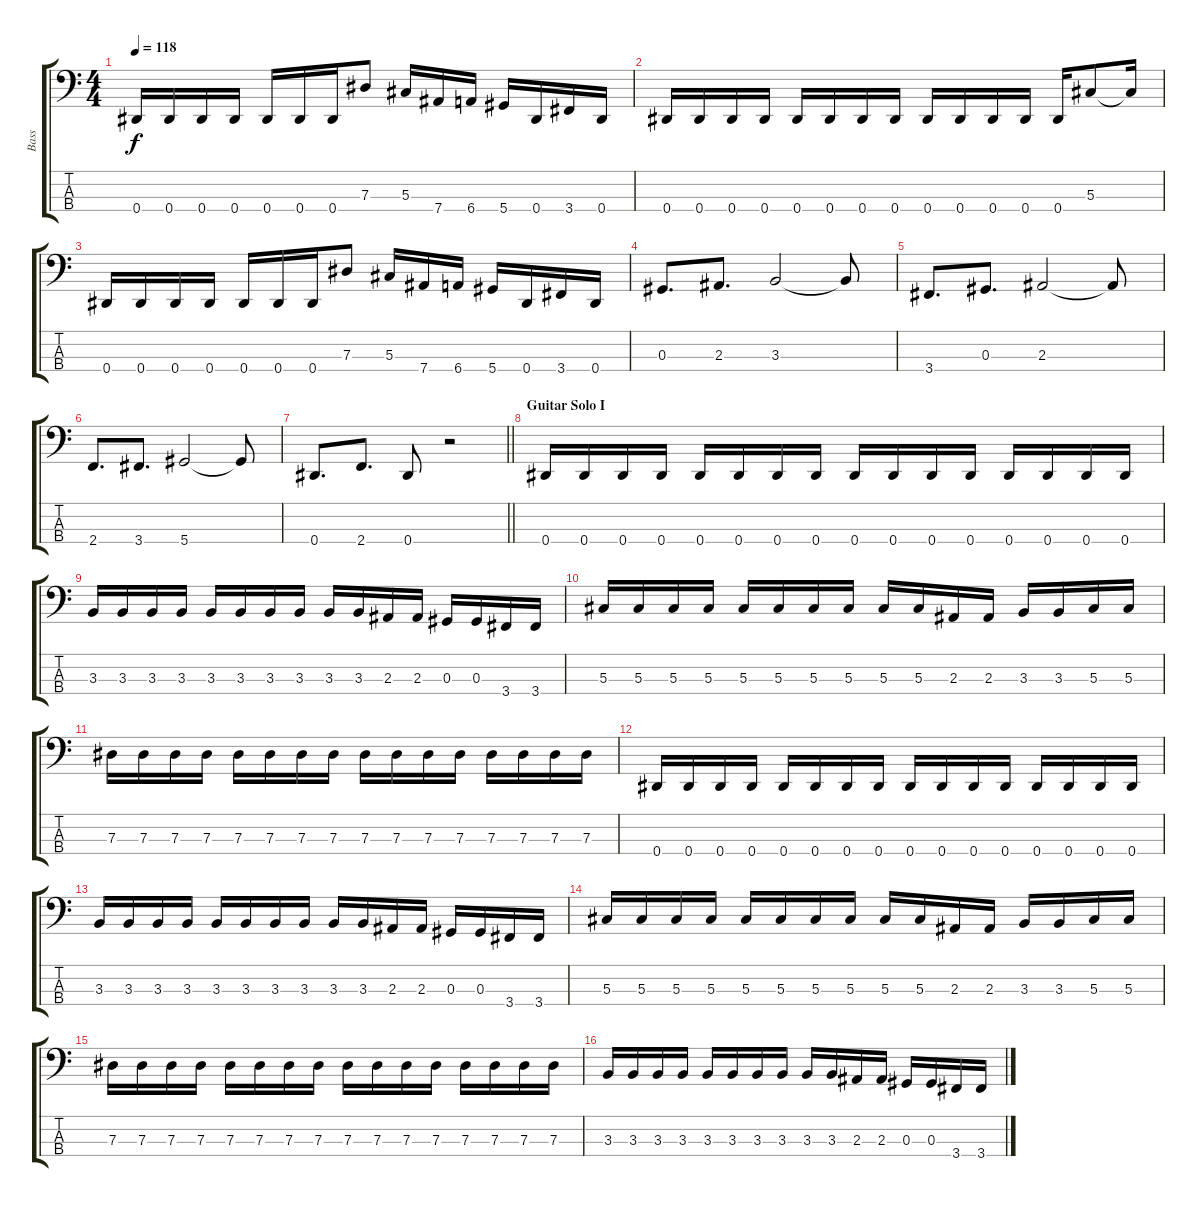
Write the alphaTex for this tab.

\track ("Bass" "Bass") {instrument electricbasspick}
\staff {score tabs}
\tuning (Gb2 Db2 Ab1 Eb1) {hide}
\ts (4 4)
\tempo 118
\clef f4
\ks c
0.4.16{dy f} 0.4.16 0.4.16 0.4.16 0.4.16 0.4.16 0.4.16 7.3.8 5.3.16 7.4.16 6.4.16 5.4.16 0.4.16 3.4.16 0.4.16 |
0.4.16 0.4.16 0.4.16 0.4.16 0.4.16 0.4.16 0.4.16 0.4.16 0.4.16 0.4.16 0.4.16 0.4.16 0.4.16 5.3.8 5.3{t}.16 |
0.4.16 0.4.16 0.4.16 0.4.16 0.4.16 0.4.16 0.4.16 7.3.8 5.3.16 7.4.16 6.4.16 5.4.16 0.4.16 3.4.16 0.4.16 |
0.3.8{d} 2.3.8{d} 3.3.2 3.3{t}.8 |
3.4.8{d} 0.3.8{d} 2.3.2 2.3{t}.8 |
2.4.8{d} 3.4.8{d} 5.4.2 5.4{t}.8 |
\barLineRight lightlight
0.4.8{d} 2.4.8{d} 0.4.8 r.2 |
\section ("" "Guitar Solo I")
0.4.16 0.4.16 0.4.16 0.4.16 0.4.16 0.4.16 0.4.16 0.4.16 0.4.16 0.4.16 0.4.16 0.4.16 0.4.16 0.4.16 0.4.16 0.4.16 |
3.3.16 3.3.16 3.3.16 3.3.16 3.3.16 3.3.16 3.3.16 3.3.16 3.3.16 3.3.16 2.3.16 2.3.16 0.3.16 0.3.16 3.4.16 3.4.16 |
5.3.16 5.3.16 5.3.16 5.3.16 5.3.16 5.3.16 5.3.16 5.3.16 5.3.16 5.3.16 2.3.16 2.3.16 3.3.16 3.3.16 5.3.16 5.3.16 |
7.3.16 7.3.16 7.3.16 7.3.16 7.3.16 7.3.16 7.3.16 7.3.16 7.3.16 7.3.16 7.3.16 7.3.16 7.3.16 7.3.16 7.3.16 7.3.16 |
0.4.16 0.4.16 0.4.16 0.4.16 0.4.16 0.4.16 0.4.16 0.4.16 0.4.16 0.4.16 0.4.16 0.4.16 0.4.16 0.4.16 0.4.16 0.4.16 |
3.3.16 3.3.16 3.3.16 3.3.16 3.3.16 3.3.16 3.3.16 3.3.16 3.3.16 3.3.16 2.3.16 2.3.16 0.3.16 0.3.16 3.4.16 3.4.16 |
5.3.16 5.3.16 5.3.16 5.3.16 5.3.16 5.3.16 5.3.16 5.3.16 5.3.16 5.3.16 2.3.16 2.3.16 3.3.16 3.3.16 5.3.16 5.3.16 |
7.3.16 7.3.16 7.3.16 7.3.16 7.3.16 7.3.16 7.3.16 7.3.16 7.3.16 7.3.16 7.3.16 7.3.16 7.3.16 7.3.16 7.3.16 7.3.16 |
3.3.16 3.3.16 3.3.16 3.3.16 3.3.16 3.3.16 3.3.16 3.3.16 3.3.16 3.3.16 2.3.16 2.3.16 0.3.16 0.3.16 3.4.16 3.4.16
